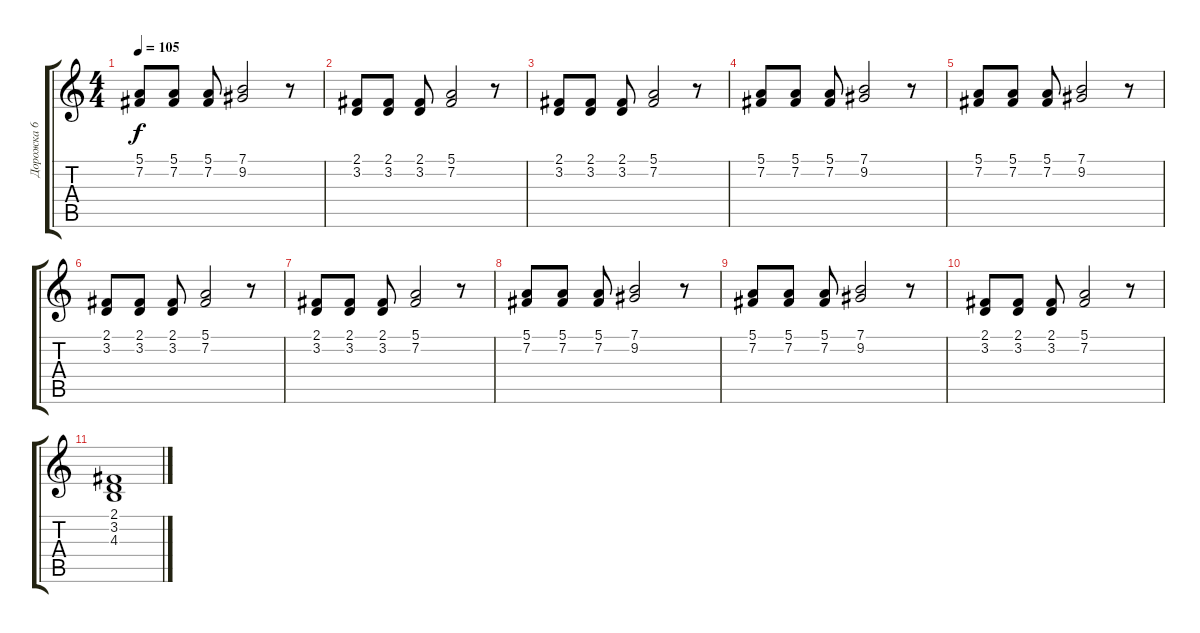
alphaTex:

\track ("Дорожка 6" "Дорожка 6") {instrument stringensemble1}
\staff {score tabs}
\tuning (E4 B3 G3 D3 A2 E2) {hide}
\ts (4 4)
\tempo 105
\clef g2
\ks c
(5.1 7.2).8{dy f} (5.1 7.2).8 (5.1 7.2).8 (7.1 9.2).2 r.8 |
(2.1 3.2).8 (2.1 3.2).8 (2.1 3.2).8 (5.1 7.2).2 r.8 |
(2.1 3.2).8 (2.1 3.2).8 (2.1 3.2).8 (5.1 7.2).2 r.8 |
(5.1 7.2).8 (5.1 7.2).8 (5.1 7.2).8 (7.1 9.2).2 r.8 |
(5.1 7.2).8 (5.1 7.2).8 (5.1 7.2).8 (7.1 9.2).2 r.8 |
(2.1 3.2).8 (2.1 3.2).8 (2.1 3.2).8 (5.1 7.2).2 r.8 |
(2.1 3.2).8 (2.1 3.2).8 (2.1 3.2).8 (5.1 7.2).2 r.8 |
(5.1 7.2).8 (5.1 7.2).8 (5.1 7.2).8 (7.1 9.2).2 r.8 |
(5.1 7.2).8 (5.1 7.2).8 (5.1 7.2).8 (7.1 9.2).2 r.8 |
(2.1 3.2).8 (2.1 3.2).8 (2.1 3.2).8 (5.1 7.2).2 r.8 |
(2.1 3.2 4.3).1
